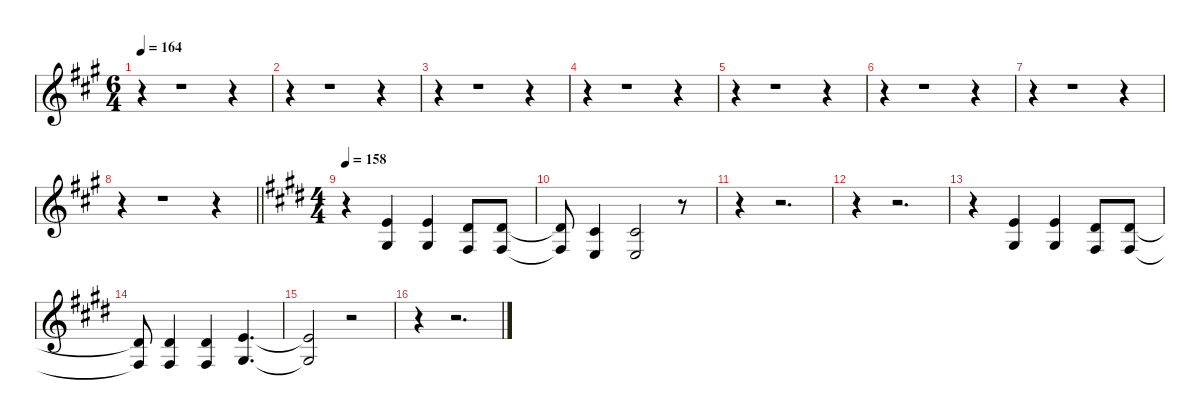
\defaultSystemsLayout 4
\hideDynamics
\bracketExtendMode nobrackets
\singleTrackTrackNamePolicy hidden
\multiTrackTrackNamePolicy hidden
\firstSystemTrackNameMode fullname
\firstSystemTrackNameOrientation horizontal
\otherSystemsTrackNameOrientation horizontal
\track ("Vocals" "chr.") {mute instrument choiraahs}
\staff {score}
\tuning (E4 B3 G3 D3 A2 E2)
\ts (6 4)
\tempo 164
\clef g2
\ks f#minor
r.4{dy f} r.1 r.4 |
r.4 r.1 r.4 |
r.4 r.1 r.4 |
r.4 r.1 r.4 |
r.4 r.1 r.4 |
r.4 r.1 r.4 |
r.4 r.1 r.4 |
\barLineRight lightlight
r.4 r.1 r.4 |
\ts (4 4)
\beaming (8 2 2 2 2)
\tempo 158
\ks c#minor
r.4 (9.3{acc forcenatural} 6.4{acc #}).4{dy mp} (9.3{acc forcenatural} 6.4{acc #}).4 (8.3{acc #} 4.4{acc #}).8 (8.3{acc #} 4.4{acc #}).8 |
(8.3{t acc #} 4.4{t acc #}).8{dy f} (6.3{acc #} 2.4{acc forcenatural}).4{dy mp} (6.3{acc #} 2.4{acc forcenatural}).2 r.8 |
r.4 r.2{d} |
r.4 r.2{d} |
r.4 (9.3{acc forcenatural} 6.4{acc #}).4 (9.3{acc forcenatural} 6.4{acc #}).4 (8.3{acc #} 4.4{acc #}).8 (8.3{acc #} 4.4{acc #}).8 |
(8.3{t acc #} 4.4{t acc #}).8{dy f} (8.3{acc #} 4.4{acc #}).4{dy mp} (8.3{acc #} 4.4{acc #}).4 (9.3{acc forcenatural} 6.4{acc #}).4{d} |
(9.3{t acc forcenatural} 6.4{t acc #}).2{dy f} r.2 |
r.4 r.2{d}
